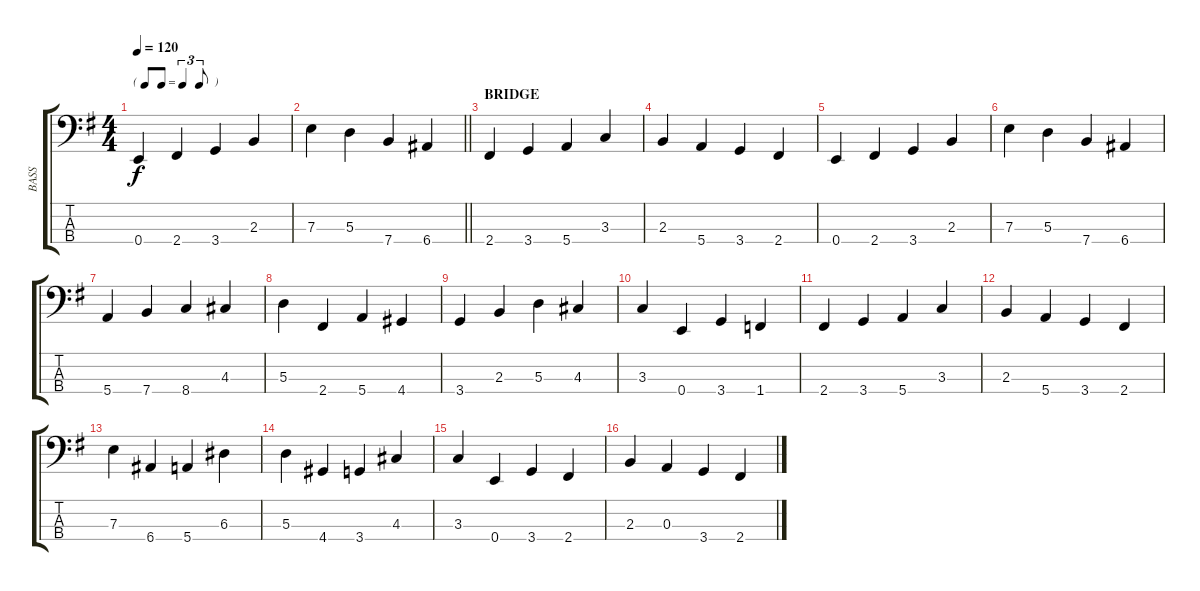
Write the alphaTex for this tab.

\track ("BASS" "BASS") {instrument electricbassfinger}
\staff {score tabs}
\tuning (G2 D2 A1 E1) {hide}
\ts (4 4)
\tf triplet8th
\tempo 120
\clef f4
\ks g
0.4.4{dy f} 2.4.4 3.4.4 2.3.4 |
\barLineRight lightlight
7.3.4 5.3.4 7.4.4 6.4.4 |
\section ("" "BRIDGE")
2.4.4 3.4.4 5.4.4 3.3.4 |
2.3.4 5.4.4 3.4.4 2.4.4 |
0.4.4 2.4.4 3.4.4 2.3.4 |
7.3.4 5.3.4 7.4.4 6.4.4 |
5.4.4 7.4.4 8.4.4 4.3.4 |
5.3.4 2.4.4 5.4.4 4.4.4 |
3.4.4 2.3.4 5.3.4 4.3.4 |
3.3.4 0.4.4 3.4.4 1.4.4 |
2.4.4 3.4.4 5.4.4 3.3.4 |
2.3.4 5.4.4 3.4.4 2.4.4 |
7.3.4 6.4.4 5.4.4 6.3.4 |
5.3.4 4.4.4 3.4.4 4.3.4 |
3.3.4 0.4.4 3.4.4 2.4.4 |
2.3.4 0.3.4 3.4.4 2.4.4
